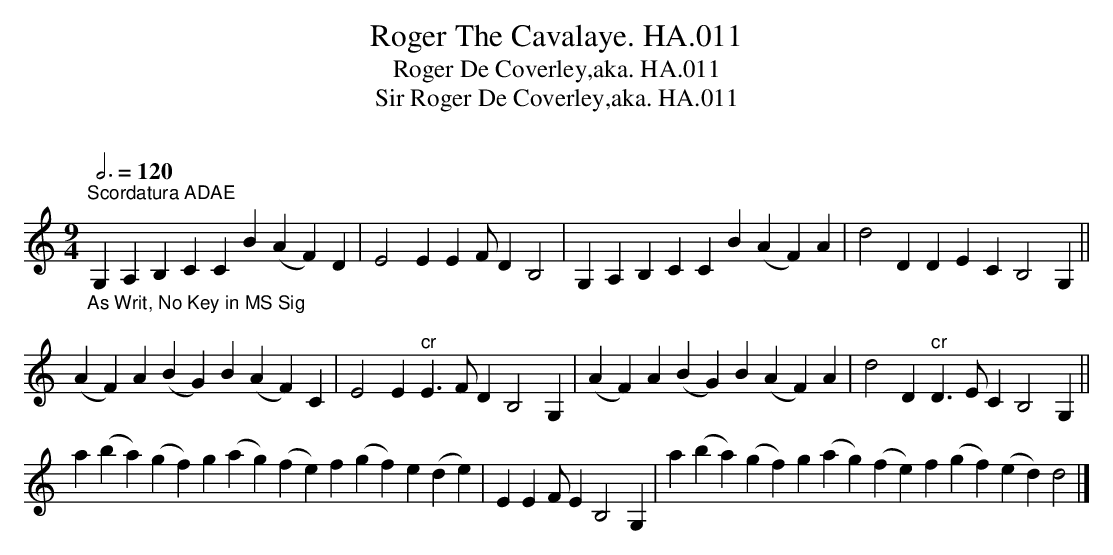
X:1
T:Roger The Cavalaye. HA.011
T:Roger De Coverley,aka. HA.011
T:Sir Roger De Coverley,aka. HA.011
M:9/4
L:1/4
Q:3/4=120
O:
K:C
"_As Writ, No Key in MS Sig""^Scordatura ADAE"G,A,B,CCB(AF)D|E2EEF/DB,2 |\
G,A,B,CCB(AF)A|d2 DDECB,2G,||
(AF)A (BG)B (AF)C|E2E "^cr"E>FD B,2G,|\
(AF)A (BG)B (AF)A|d2D "^cr"D>EC B,2G,||
a(ba) (gf) g(ag) (fe) f(gf) e(de)|EEF/EB,2G,|\
a(ba) (gf) g(ag) (fe) f(gf) (ed) d2|]
